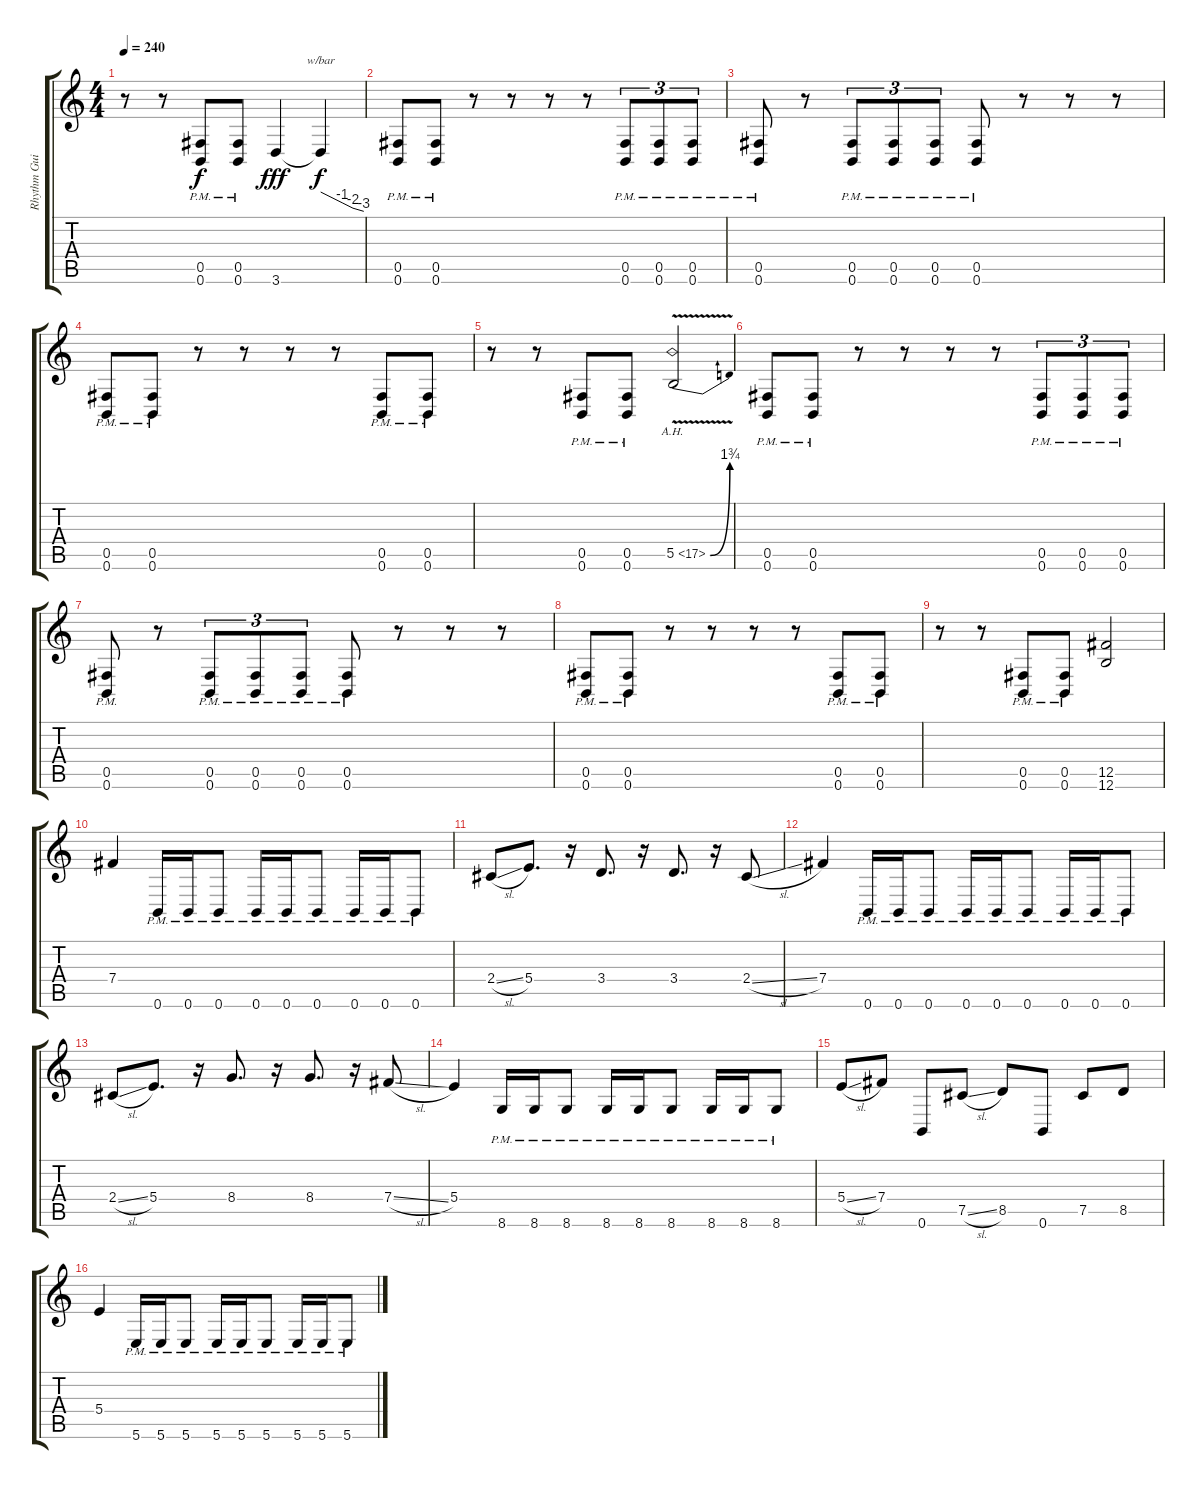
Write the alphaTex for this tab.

\track ("Rhythm Guitar" "Rhythm Gui") {instrument distortionguitar}
\staff {score tabs}
\tuning (Db4 Ab3 E3 B2 Gb2 B1) {hide}
\ts (4 4)
\tempo 240
\clef g2
\ks c
r.8{dy f} r.8 (0.5{pm} 0.6{pm}).8 (0.5{pm} 0.6{pm}).8 3.6.4{dy fff} 3.6{t}.4{tbe (custom default 0 0 30 -4 45 -8 60 -12) dy f} |
(0.5{pm} 0.6{pm}).8 (0.5{pm} 0.6{pm}).8 r.8 r.8 r.8 r.8 (0.5{pm} 0.6{pm}).8{tu (3 2)} (0.5{pm} 0.6{pm}).8{tu (3 2)} (0.5{pm} 0.6{pm}).8{tu (3 2)} |
(0.5{pm} 0.6{pm}).8 r.8 (0.5{pm} 0.6{pm}).8{tu (3 2)} (0.5{pm} 0.6{pm}).8{tu (3 2)} (0.5{pm} 0.6{pm}).8{tu (3 2)} (0.5{pm} 0.6{pm}).8 r.8 r.8 r.8 |
(0.5{pm} 0.6{pm}).8 (0.5{pm} 0.6{pm}).8 r.8 r.8 r.8 r.8 (0.5{pm} 0.6{pm}).8 (0.5{pm} 0.6{pm}).8 |
r.8 r.8 (0.5{pm} 0.6{pm}).8 (0.5{pm} 0.6{pm}).8 5.5{be (bend 0 0 60 7) ah 12 v}.2 |
(0.5{pm} 0.6{pm}).8 (0.5{pm} 0.6{pm}).8 r.8 r.8 r.8 r.8 (0.5{pm} 0.6{pm}).8{tu (3 2)} (0.5{pm} 0.6{pm}).8{tu (3 2)} (0.5{pm} 0.6{pm}).8{tu (3 2)} |
(0.5{pm} 0.6{pm}).8 r.8 (0.5{pm} 0.6{pm}).8{tu (3 2)} (0.5{pm} 0.6{pm}).8{tu (3 2)} (0.5{pm} 0.6{pm}).8{tu (3 2)} (0.5{pm} 0.6{pm}).8 r.8 r.8 r.8 |
(0.5{pm} 0.6{pm}).8 (0.5{pm} 0.6{pm}).8 r.8 r.8 r.8 r.8 (0.5{pm} 0.6{pm}).8 (0.5{pm} 0.6{pm}).8 |
r.8 r.8 (0.5{pm} 0.6{pm}).8 (0.5{pm} 0.6{pm}).8 (12.5 12.6).2 |
7.4.4 0.6{pm}.16 0.6{pm}.16 0.6{pm}.8 0.6{pm}.16 0.6{pm}.16 0.6{pm}.8 0.6{pm}.16 0.6{pm}.16 0.6{pm}.8 |
2.4{sl}.8 5.4.8{d} r.16 3.4.8{d} r.16 3.4.8{d} r.16 2.4{sl}.8 |
7.4.4 0.6{pm}.16 0.6{pm}.16 0.6{pm}.8 0.6{pm}.16 0.6{pm}.16 0.6{pm}.8 0.6{pm}.16 0.6{pm}.16 0.6{pm}.8 |
2.4{sl}.8 5.4.8{d} r.16 8.4.8{d} r.16 8.4.8{d} r.16 7.4{sl}.8 |
5.4.4 8.6{pm}.16 8.6{pm}.16 8.6{pm}.8 8.6{pm}.16 8.6{pm}.16 8.6{pm}.8 8.6{pm}.16 8.6{pm}.16 8.6{pm}.8 |
5.4{sl}.8 7.4.8 0.6.8 7.5{sl}.8 8.5.8 0.6.8 7.5.8 8.5.8 |
5.4.4 5.6{pm}.16 5.6{pm}.16 5.6{pm}.8 5.6{pm}.16 5.6{pm}.16 5.6{pm}.8 5.6{pm}.16 5.6{pm}.16 5.6{pm}.8
